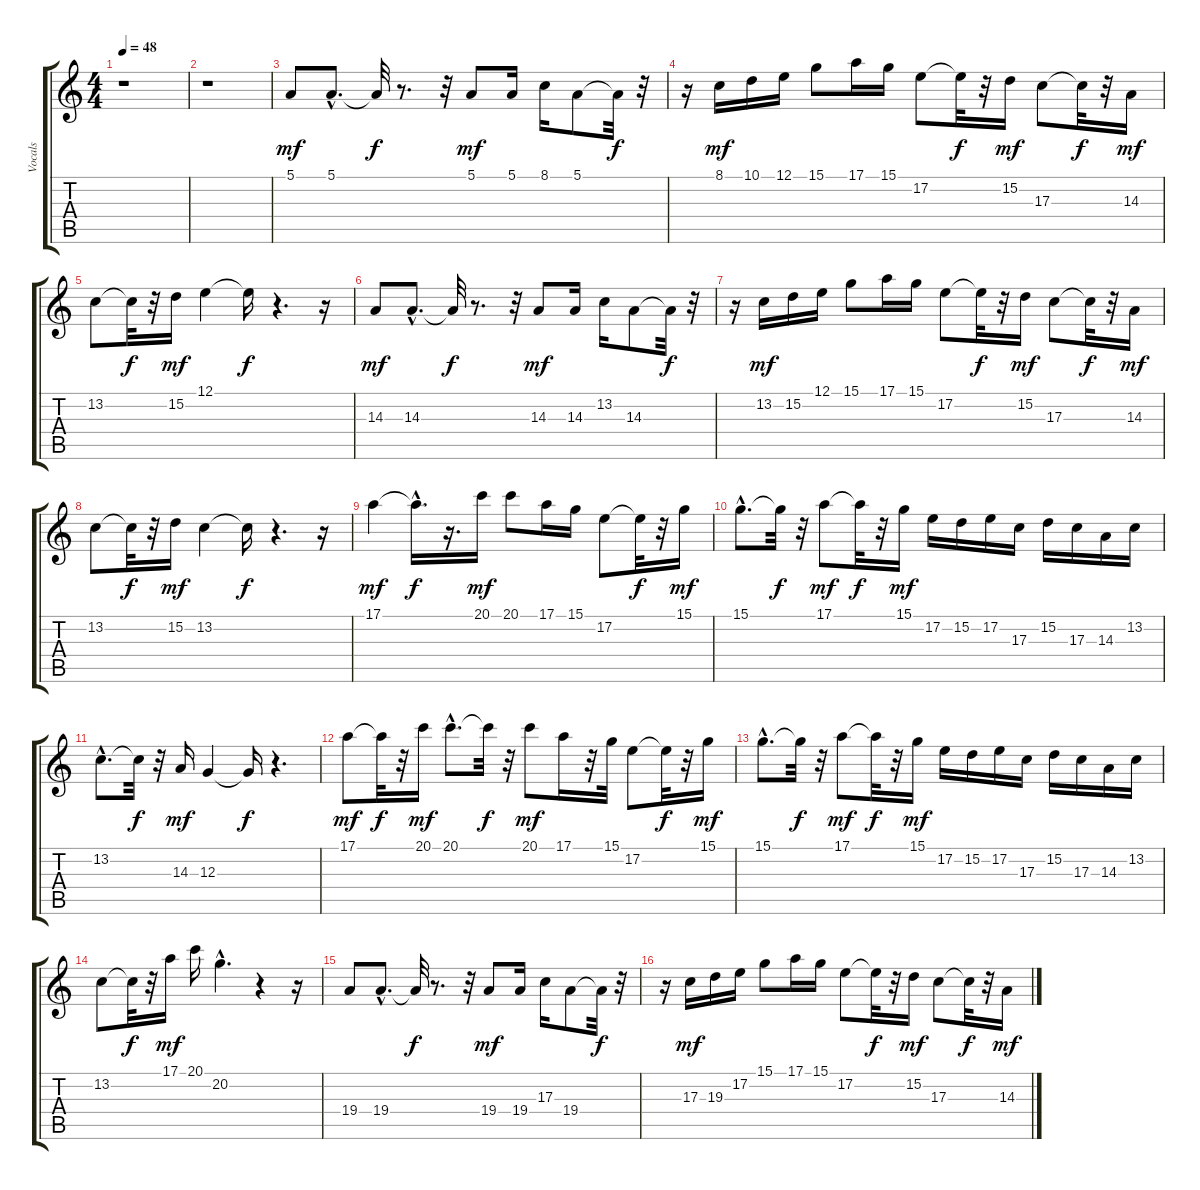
\track ("Vocals" "Vocals") {instrument piccolo}
\staff {score tabs}
\tuning (E4 B3 G3 D3 A2 E2) {hide}
\ts (4 4)
\tempo 48
\clef g2
\ks c
r.1{dy mf instrument piccolo} |
r.1 |
5.1.8 5.1{hac}.8{d} 5.1{t}.32{dy f} r.8{d} r.32 5.1.8{dy mf} 5.1.16 8.1.16 5.1.8 5.1{t}.32{dy f} r.32 |
r.16 8.1.16{dy mf} 10.1.16 12.1.16 15.1.8 17.1.16 15.1.16 17.2.8 17.2{t}.32{dy f} r.32 15.2.16{dy mf} 17.3.8 17.3{t}.32{dy f} r.32 14.3.16{dy mf} |
13.2.8 13.2{t}.32{dy f} r.32 15.2.16{dy mf} 12.1.4 12.1{t}.16{dy f} r.4{d} r.16 |
14.3.8{dy mf} 14.3{hac}.8{d} 14.3{t}.32{dy f} r.8{d} r.32 14.3.8{dy mf} 14.3.16 13.2.16 14.3.8 14.3{t}.32{dy f} r.32 |
r.16 13.2.16{dy mf} 15.2.16 12.1.16 15.1.8 17.1.16 15.1.16 17.2.8 17.2{t}.32{dy f} r.32 15.2.16{dy mf} 17.3.8 17.3{t}.32{dy f} r.32 14.3.16{dy mf} |
13.2.8 13.2{t}.32{dy f} r.32 15.2.16{dy mf} 13.2.4 13.2{t}.16{dy f} r.4{d} r.16 |
17.1.4{dy mf} 17.1{hac t}.16{d dy f} r.16{d} 20.1.16{dy mf} 20.1.8 17.1.16 15.1.16 17.2.8 17.2{t}.32{dy f} r.32 15.1.16{dy mf} |
15.1{hac}.8{d} 15.1{t}.32{dy f} r.32 17.1.8{dy mf} 17.1{t}.32{dy f} r.32 15.1.16{dy mf} 17.2.16 15.2.16 17.2.16 17.3.16 15.2.16 17.3.16 14.3.16 13.2.16 |
13.2{hac}.8{d} 13.2{t}.32{dy f} r.32 14.3.16{dy mf} 12.3.4 12.3{t}.16{dy f} r.4{d} |
17.1.8{dy mf} 17.1{t}.32{dy f} r.32 20.1.16{dy mf} 20.1{hac}.8{d} 20.1{t}.32{dy f} r.32 20.1.8{dy mf} 17.1.16 r.32 15.1.32 17.2.8 17.2{t}.32{dy f} r.32 15.1.16{dy mf} |
15.1{hac}.8{d} 15.1{t}.32{dy f} r.32 17.1.8{dy mf} 17.1{t}.32{dy f} r.32 15.1.16{dy mf} 17.2.16 15.2.16 17.2.16 17.3.16 15.2.16 17.3.16 14.3.16 13.2.16 |
13.2.8 13.2{t}.32{dy f} r.32 17.1.16{dy mf} 20.1.16 20.2{hac}.4{d} r.4 r.16 |
19.4.8 19.4{hac}.8{d} 19.4{t}.32{dy f} r.8{d} r.32 19.4.8{dy mf} 19.4.16 17.3.16 19.4.8 19.4{t}.32{dy f} r.32 |
r.16 17.3.16{dy mf} 19.3.16 17.2.16 15.1.8 17.1.16 15.1.16 17.2.8 17.2{t}.32{dy f} r.32 15.2.16{dy mf} 17.3.8 17.3{t}.32{dy f} r.32 14.3.16{dy mf}
